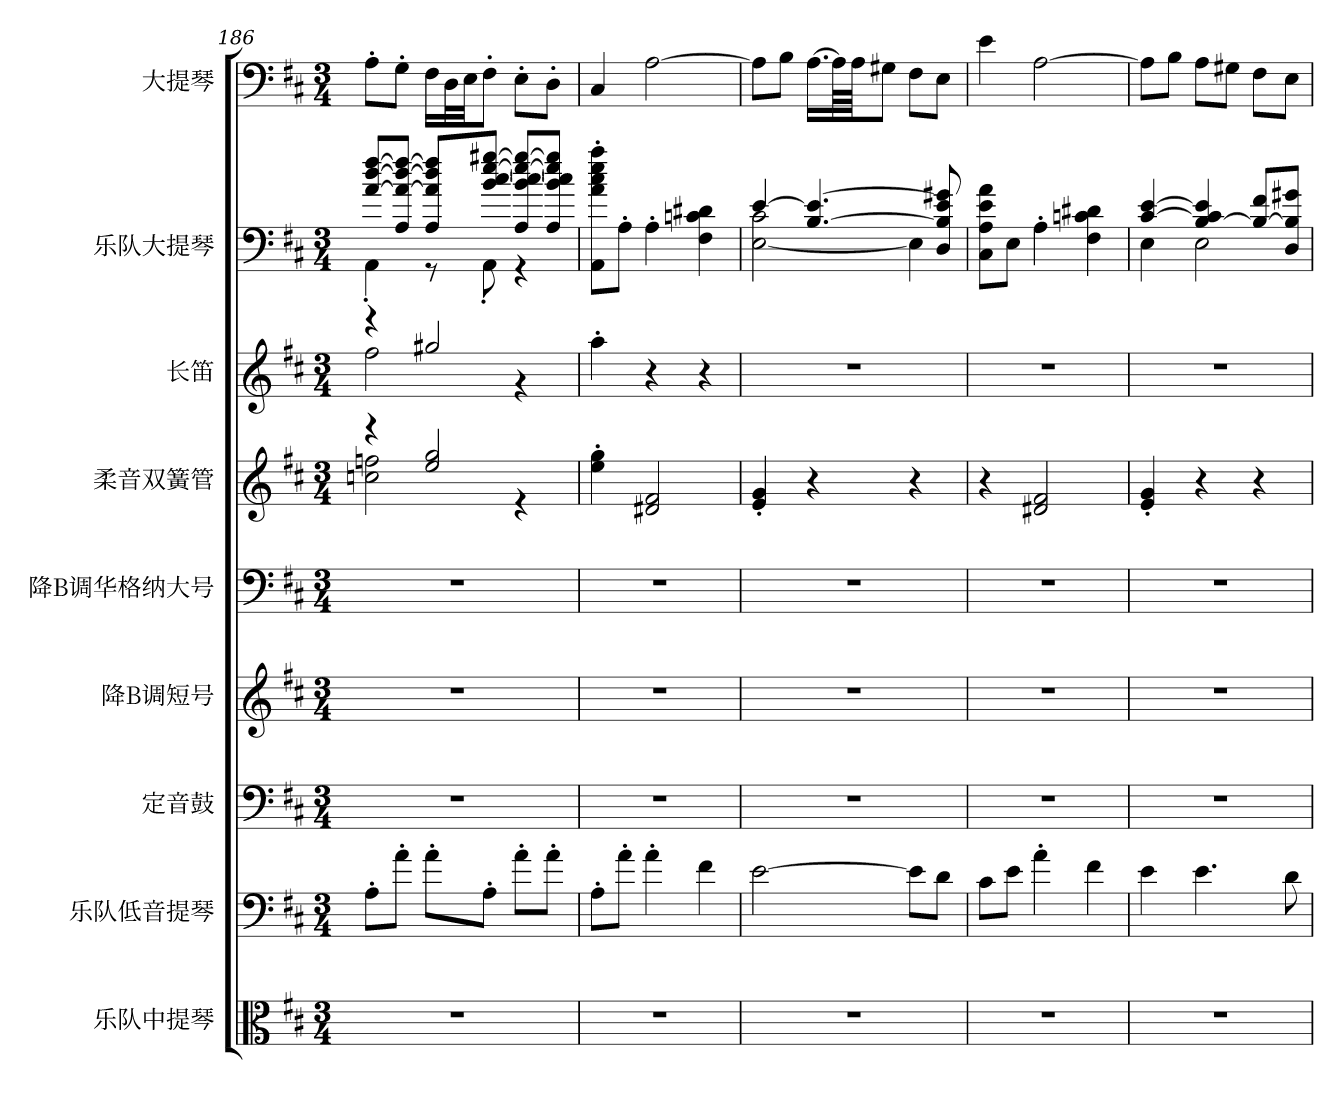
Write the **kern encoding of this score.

**kern	**kern	**kern	**kern	**kern	**kern	**kern	**kern	**kern
*part9	*part8	*part7	*part6	*part5	*part4	*part3	*part2	*part1
*staff9	*staff8	*staff7	*staff6	*staff5	*staff4	*staff3	*staff2	*staff1
*I"乐队中提琴	*I"乐队低音提琴	*I"定音鼓	*I"降B调短号	*I"降B调华格纳大号	*I"柔音双簧管	*I"长笛	*I"乐队大提琴	*I"大提琴
*clefC3	*clefF4	*clefF4	*clefG2	*clefF4	*clefG2	*clefG2	*clefF4	*clefF4
*	*ITrd7c12	*	*ITrd1c2	*ITrd1c2	*ITrd2c3	*	*	*
*k[f#c#]	*k[f#c#]	*k[f#c#]	*k[]	*k[]	*k[f#c#g#d#a#]	*k[f#c#]	*k[f#c#]	*k[f#c#]
*M3/4	*M3/4	*M3/4	*M3/4	*M3/4	*M3/4	*M3/4	*M3/4	*M3/4
=186	=186	=186	=186	=186	=186	=186	=186	=186
*	*	*	*	*	*^	*^	*^	*
2.r	8AA'\L	2.r	2.r	2.r	4r	2an\ 2ddn\	4r	2ff#\	[8a/ [8dd/ [8ff#/L	4AA'\	8A'\L
.	8A'\J	.	.	.	.	.	.	.	8A/ 8a/_ 8dd/_ 8ff#/_J	.	8G'\J
.	8A'\L	.	.	.	2cc#/ 2ee/	.	2gg#X/	.	8A/ 8a/] 8dd/] 8ff#/]L	8r	16F#\LL
.	.	.	.	.	.	.	.	.	.	.	32D\L
.	.	.	.	.	.	.	.	.	.	.	32E\JJ
.	8AA'\J	.	.	.	.	.	.	.	[8b/ [8cc#/ [8ee/ [8gg#X/J	8AA'\	8F#'\J
.	8A'\L	.	.	.	.	4r	.	4r	8A/ 8b/_ 8cc#/_ 8ee/_ 8gg#/_L	4r	8E'\L
.	8A'\J	.	.	.	.	.	.	.	8A/ 8b/] 8cc#/] 8ee/] 8gg#/]J	.	8D'\J
*	*	*	*	*	*v	*v	*	*	*v	*v	*
*	*	*	*	*	*	*v	*v	*	*
=187	=187	=187	=187	=187	=187	=187	=187	=187
2.r	8AA'\L	2.r	2.r	2.r	4cc#\' 4ee\'	4aa'\	8AA\' 8a\' 8cc#\' 8ee\' 8aa\'L	4C#/
.	8A'\J	.	.	.	.	.	8A'\J	.
.	4A'\	.	.	.	2B#X/ 2d#/	4r	4A'\	[2A\
.	4F#\	.	.	.	.	4r	4F#\ 4cn\ 4d#X\	.
!!LO:PB:g=z
=188	=188	=188	=188	=188	=188	=188	=188	=188
*	*	*	*	*	*	*	*^	*
2.r	[2E\	2.r	2.r	2.r	4c#/' 4e/'	2.r	[4e/	[2E\ 2c#\	8A\L]
.	.	.	.	.	.	.	.	.	8B\J
.	.	.	.	.	4r	.	[4.B/ 4.e/_	.	[16.A\LL
.	.	.	.	.	.	.	.	.	64A\LL]
.	.	.	.	.	.	.	.	.	64A\JJJ
.	.	.	.	.	.	.	.	.	8G#X\J
.	8E\L]	.	.	.	4r	.	.	4E\]	8F#\L
.	8D\J	.	.	.	.	.	8D/ 8B/] 8e/] 8g#X/	.	8E\J
*	*	*	*	*	*	*	*v	*v	*
=189	=189	=189	=189	=189	=189	=189	=189	=189
2.r	8C#\L	2.r	2.r	2.r	4r	2.r	8C#\ 8A\ 8e\ 8a\L	4e\
.	8E\J	.	.	.	.	.	8E\J	.
.	4A'\	.	.	.	2B#X/ 2d#/	.	4A'\	[2A\
.	4F#\	.	.	.	.	.	4F#\ 4cn\ 4d#X\	.
=190	=190	=190	=190	=190	=190	=190	=190	=190
*	*	*	*	*	*	*	*^	*
2.r	4E\	2.r	2.r	2.r	4c#/' 4e/'	2.r	[4c#/ [4e/	4E\	8A\L]
.	.	.	.	.	.	.	.	.	8B\J
.	4.E\	.	.	.	4r	.	[4B/ 4c#/] 4e/]	2E\	8A\L
.	.	.	.	.	.	.	.	.	8G#X\J
.	.	.	.	.	4r	.	8B/_ 8f#/L	.	8F#\L
.	8D\	.	.	.	.	.	8D/ 8B/] 8g#X/J	.	8E\J
*	*	*	*	*	*	*	*v	*v	*
=	=	=	=	=	=	=	=	=
*-	*-	*-	*-	*-	*-	*-	*-	*-
